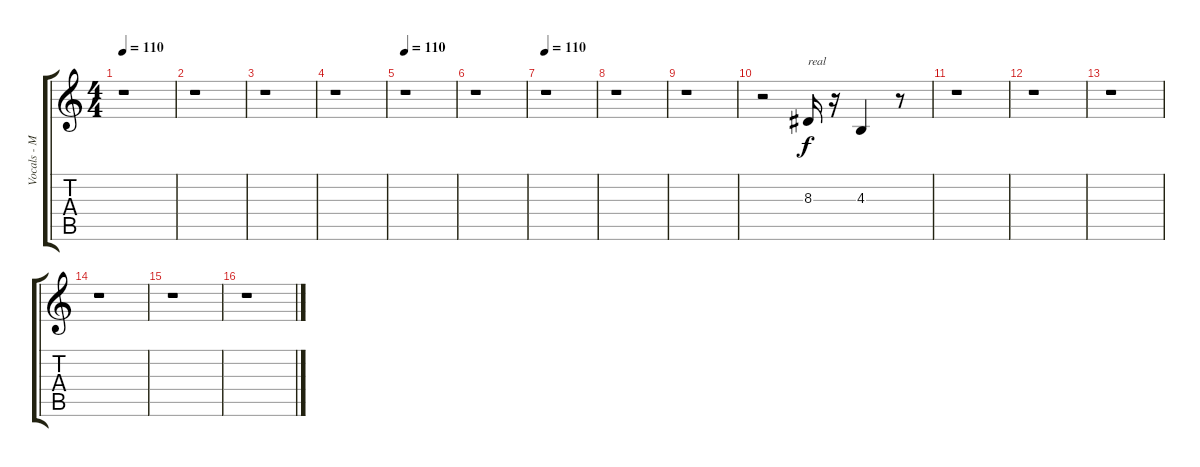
\track ("Vocals - Mark " "Vocals - M") {instrument sopranosax}
\staff {score tabs}
\tuning (E4 B3 G3 D3 A2 E2) {hide}
\ts (4 4)
\tempo 110
\clef g2
\ks c
r.1{dy f} |
r.1 |
r.1 |
r.1 |
\tempo 110
r.1 |
r.1 |
\tempo 110
r.1 |
r.1 |
r.1 |
r.2 8.3.16{txt "real"} r.16 4.3.4 r.8 |
r.1 |
r.1 |
r.1 |
r.1 |
r.1 |
r.1
